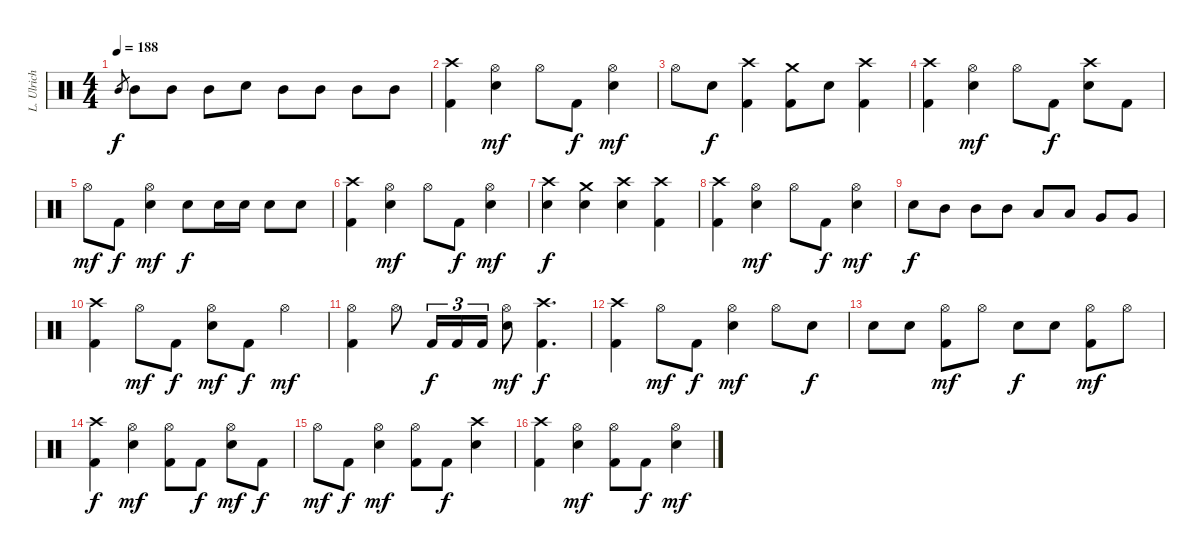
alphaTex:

\track ("L. Ulrich - Drums" "L. Ulrich ") {instrument percussion}
\staff {score}
\articulation defaults
\ts (4 4)
\tempo 188
\clef neutral
\ks c "Mid Tom (hit)".8{gr dy f} "Mid Tom (hit)".8 "Mid Tom (hit)".8 "Mid Tom (hit)".8 "Snare (hit) 2".8 "Mid Tom (hit)".8 "Mid Tom (hit)".8 "Mid Tom (hit)".8 "Mid Tom (hit)".8
|
("Crash high (hit)" "Kick (hit) 2").4 ("Hi-Hat (open)" "Snare (hit) 2").4{dy mf} "Hi-Hat (open)".8 "Kick (hit) 2".8{dy f} ("Hi-Hat (open)" "Snare (hit) 2").4{dy mf} |
"Hi-Hat (open)".8 "Snare (hit) 2".8{dy f} ("Crash high (hit)" "Kick (hit) 2").4 ("Crash medium (hit)" "Kick (hit) 2").8 "Snare (hit) 2".8 ("Crash high (hit)" "Kick (hit) 2").4 |
("Crash high (hit)" "Kick (hit) 2").4 ("Hi-Hat (open)" "Snare (hit) 2").4{dy mf} "Hi-Hat (open)".8 "Kick (hit) 2".8{dy f} ("Crash high (hit)" "Snare (hit) 2").8 "Kick (hit) 2".8 |
"Hi-Hat (open)".8{dy mf} "Kick (hit) 2".8{dy f} ("Hi-Hat (open)" "Snare (hit) 2").4{dy mf} "Snare (hit) 2".8{dy f} "Snare (hit) 2".16 "Snare (hit) 2".16 "Snare (hit) 2".8 "Snare (hit) 2".8 |
("Crash high (hit)" "Kick (hit) 2").4 ("Hi-Hat (open)" "Snare (hit) 2").4{dy mf} "Hi-Hat (open)".8 "Kick (hit) 2".8{dy f} ("Hi-Hat (open)" "Snare (hit) 2").4{dy mf} |
("Crash high (hit)" "Snare (hit) 2").4{dy f} ("Crash medium (hit)" "Snare (hit) 2").4 ("Crash high (hit)" "Snare (hit) 2").4 ("Crash high (hit)" "Kick (hit) 2").4 |
("Crash high (hit)" "Kick (hit) 2").4 ("Hi-Hat (open)" "Snare (hit) 2").4{dy mf} "Hi-Hat (open)".8 "Kick (hit) 2".8{dy f} ("Hi-Hat (open)" "Snare (hit) 2").4{dy mf} |
"Snare (hit) 2".8{dy f} "Mid Tom (hit)".8 "Mid Tom (hit)".8 "Mid Tom (hit)".8 "Low Tom (hit)".8 "Low Tom (hit)".8 "Very Low Tom (hit)".8 "Very Low Tom (hit)".8 |
("Crash high (hit)" "Kick (hit) 2").4 "Hi-Hat (open)".8{dy mf} "Kick (hit) 2".8{dy f} ("Hi-Hat (open)" "Snare (hit) 2").8{dy mf} "Kick (hit) 2".8{dy f} "Hi-Hat (open)".4{dy mf} |
("Hi-Hat (open)" "Kick (hit) 2").4 "Hi-Hat (open)".8 "Kick (hit) 2".16{tu (3 2) dy f} "Kick (hit) 2".16{tu (3 2)} "Kick (hit) 2".16{tu (3 2)} ("Hi-Hat (open)" "Snare (hit) 2").8{dy mf} ("Crash high (hit)" "Kick (hit) 2").4{d dy f} |
("Crash high (hit)" "Kick (hit) 2").4 "Hi-Hat (open)".8{dy mf} "Kick (hit) 2".8{dy f} ("Hi-Hat (open)" "Snare (hit) 2").4{dy mf} "Hi-Hat (open)".8 "Snare (hit) 2".8{dy f} |
"Snare (hit) 2".8 "Snare (hit) 2".8 ("Hi-Hat (open)" "Kick (hit) 2").8{dy mf} "Hi-Hat (open)".8 "Snare (hit) 2".8{dy f} "Snare (hit) 2".8 ("Hi-Hat (open)" "Kick (hit) 2").8{dy mf} "Hi-Hat (open)".8 |
("Crash high (hit)" "Kick (hit) 2").4{dy f} ("Hi-Hat (open)" "Snare (hit) 2").4{dy mf} ("Hi-Hat (open)" "Kick (hit) 2").8 "Kick (hit) 2".8{dy f} ("Hi-Hat (open)" "Snare (hit) 2").8{dy mf} "Kick (hit) 2".8{dy f} |
"Hi-Hat (open)".8{dy mf} "Kick (hit) 2".8{dy f} ("Hi-Hat (open)" "Snare (hit) 2").4{dy mf} ("Hi-Hat (open)" "Kick (hit) 2").8 "Kick (hit) 2".8{dy f} ("Crash high (hit)" "Snare (hit) 2").4 |
("Crash high (hit)" "Kick (hit) 2").4 ("Hi-Hat (open)" "Snare (hit) 2").4{dy mf} ("Hi-Hat (open)" "Kick (hit) 2").8 "Kick (hit) 2".8{dy f} ("Hi-Hat (open)" "Snare (hit) 2").4{dy mf}
